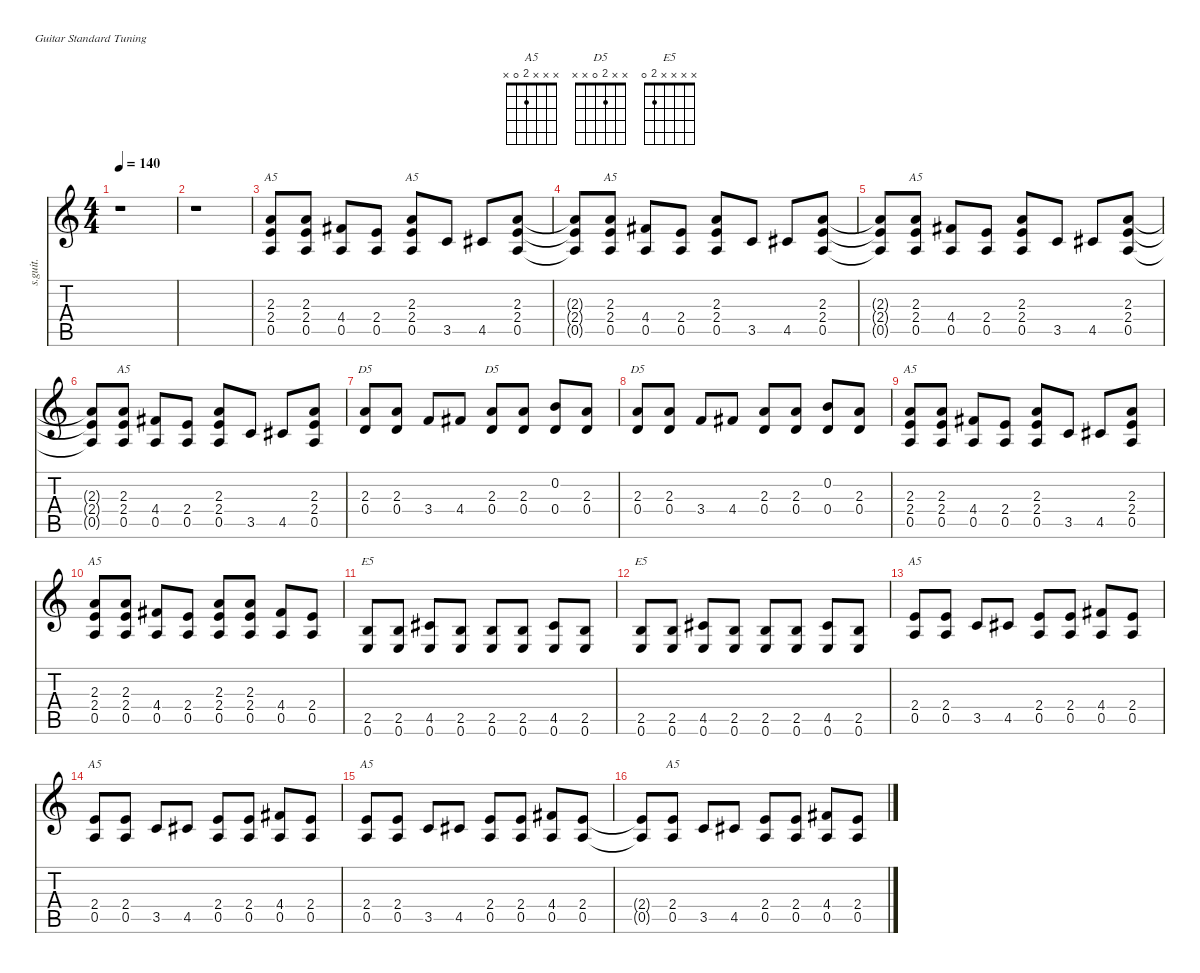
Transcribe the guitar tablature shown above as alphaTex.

\defaultSystemsLayout 4
\hideDynamics
\bracketExtendMode nobrackets
\otherSystemsTrackNameOrientation horizontal
\track ("Acoustic Guitar" "s.guit.") {instrument acousticguitarsteel}
\staff {score tabs}
\tuning (E4 B3 G3 D3 A2 E2)
\chord ("A5" x x 2 2 0 x) {showfingering false barre 2}
\chord ("D5" x x 2 0 x x) {showfingering false}
\chord ("E5" x x x x 2 0) {showfingering false}
\chord ("A5" x x x 2 0 x) {showfingering false}
\ts (4 4)
\tempo 140
\clef g2
\ks c
r.1{dy f instrument acousticguitarsteel beam Down} |
r.1{beam Down} |
(2.3 2.4 0.5).8{ch "A5" beam Up} (2.3 2.4 0.5).8{beam Up} (4.4{acc #} 0.5).8{beam Up} (2.4 0.5).8{beam Up} (2.3 2.4 0.5).8{ch "A5" beam Up} 3.5.8{beam Up} 4.5{acc #}.8{beam Up} (2.3 2.4 0.5).8{beam Up} |
(2.3{t} 2.4{t} 0.5{t}).8{beam Up} (2.3 2.4 0.5).8{ch "A5" beam Up} (4.4{acc #} 0.5).8{beam Up} (2.4 0.5).8{beam Up} (2.3 2.4 0.5).8{beam Up} 3.5.8{beam Up} 4.5{acc #}.8{beam Up} (2.3 2.4 0.5).8{beam Up} |
(2.3{t} 2.4{t} 0.5{t}).8{beam Up} (2.3 2.4 0.5).8{ch "A5" beam Up} (4.4{acc #} 0.5).8{beam Up} (2.4 0.5).8{beam Up} (2.3 2.4 0.5).8{beam Up} 3.5.8{beam Up} 4.5{acc #}.8{beam Up} (2.3 2.4 0.5).8{beam Up} |
(2.3{t} 2.4{t} 0.5{t}).8{beam Up} (2.3 2.4 0.5).8{ch "A5" beam Up} (4.4{acc #} 0.5).8{beam Up} (2.4 0.5).8{beam Up} (2.3 2.4 0.5).8{beam Up} 3.5.8{beam Up} 4.5{acc #}.8{beam Up} (2.3 2.4 0.5).8{beam Up} |
(2.3 0.4).8{ch "D5" beam Up} (2.3 0.4).8{beam Up} 3.4.8{beam Up} 4.4{acc #}.8{beam Up} (2.3 0.4).8{ch "D5" beam Up} (2.3 0.4).8{beam Up} (0.2 0.4).8{beam Up} (2.3 0.4).8{beam Up} |
(2.3 0.4).8{ch "D5" beam Up} (2.3 0.4).8{beam Up} 3.4.8{beam Up} 4.4{acc #}.8{beam Up} (2.3 0.4).8{beam Up} (2.3 0.4).8{beam Up} (0.2 0.4).8{beam Up} (2.3 0.4).8{beam Up} |
(2.3 2.4 0.5).8{ch "A5" beam Up} (2.3 2.4 0.5).8{beam Up} (4.4{acc #} 0.5).8{beam Up} (2.4 0.5).8{beam Up} (2.3 2.4 0.5).8{beam Up} 3.5.8{beam Up} 4.5{acc #}.8{beam Up} (2.3 2.4 0.5).8{beam Up} |
(2.3 2.4 0.5).8{ch "A5" beam Up} (2.3 2.4 0.5).8{beam Up} (4.4{acc #} 0.5).8{beam Up} (2.4 0.5).8{beam Up} (2.3 2.4 0.5).8{beam Up} (2.3 2.4 0.5).8{beam Up} (4.4{acc #} 0.5).8{beam Up} (2.4 0.5).8{beam Up} |
(2.5 0.6).8{ch "E5" beam Up} (2.5 0.6).8{beam Up} (4.5{acc #} 0.6).8{beam Up} (2.5 0.6).8{beam Up} (2.5 0.6).8{beam Up} (2.5 0.6).8{beam Up} (4.5{acc #} 0.6).8{beam Up} (2.5 0.6).8{beam Up} |
(2.5 0.6).8{ch "E5" beam Up} (2.5 0.6).8{beam Up} (4.5{acc #} 0.6).8{beam Up} (2.5 0.6).8{beam Up} (2.5 0.6).8{beam Up} (2.5 0.6).8{beam Up} (4.5{acc #} 0.6).8{beam Up} (2.5 0.6).8{beam Up} |
(2.4 0.5).8{ch "A5" beam Up} (2.4 0.5).8{beam Up} 3.5.8{beam Up} 4.5{acc #}.8{beam Up} (2.4 0.5).8{beam Up} (2.4 0.5).8{beam Up} (4.4{acc #} 0.5).8{beam Up} (2.4 0.5).8{beam Up} |
(2.4 0.5).8{ch "A5" beam Up} (2.4 0.5).8{beam Up} 3.5.8{beam Up} 4.5{acc #}.8{beam Up} (2.4 0.5).8{beam Up} (2.4 0.5).8{beam Up} (4.4{acc #} 0.5).8{beam Up} (2.4 0.5).8{beam Up} |
(2.4 0.5).8{ch "A5" beam Up} (2.4 0.5).8{beam Up} 3.5.8{beam Up} 4.5{acc #}.8{beam Up} (2.4 0.5).8{beam Up} (2.4 0.5).8{beam Up} (4.4{acc #} 0.5).8{beam Up} (2.4 0.5).8{beam Up} |
(2.4{t} 0.5{t}).8{beam Up} (2.4 0.5).8{ch "A5" beam Up} 3.5.8{beam Up} 4.5{acc #}.8{beam Up} (2.4 0.5).8{beam Up} (2.4 0.5).8{beam Up} (4.4{acc #} 0.5).8{beam Up} (2.4 0.5).8{beam Up}
